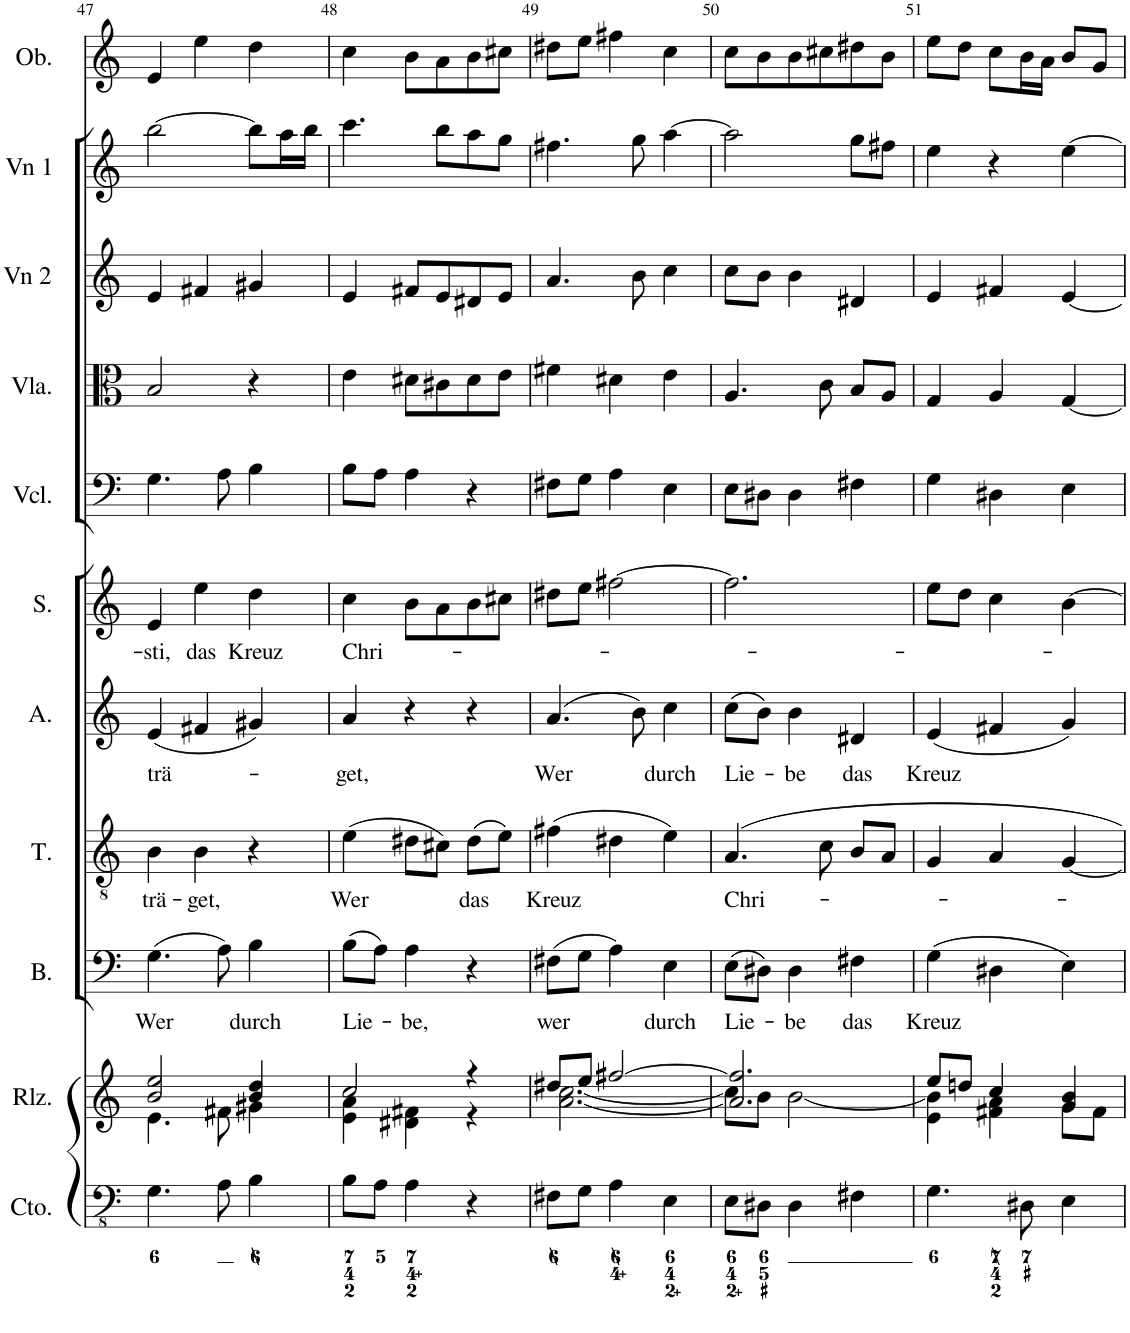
**kern	**kern	**kern	**text	**kern	**text	**kern	**text	**kern	**text	**kern	**kern	**kern	**kern	**kern	**kern	**kern
*part13	*part12	*part11	*part11	*part10	*part10	*part9	*part9	*part8	*part8	*part7	*part6	*part5	*part4	*part3	*part2	*part1
*staff13	*staff12	*staff11	*staff11	*staff10	*staff10	*staff9	*staff9	*staff8	*staff8	*staff7	*staff6	*staff5	*staff4	*staff3	*staff2	*staff1
*I"Continuo	*I"Rlzn.	*I"Bass	*	*I"Tenor	*	*I"Alto	*	*I"Soprano	*	*I"Contrabass	*I"'Cello/Cb	*I"Viola	*I"Violin 2	*I"Violin 1	*I"OboeXEQ	*I"Oboe
*I'Cto.	*I'Rlz.	*I'B.	*	*I'T.	*	*I'A.	*	*I'S.	*	*I'Cb	*	*I'Vla.	*I'Vn 2	*I'Vn 1	*I'Ob	*I'Ob.
!!LO:PB:g=z
*clefFv4	*clefG2	*clefF4	*	*clefGv2	*	*clefG2	*	*clefG2	*	*clefFv4	*clefF4	*clefC3	*clefG2	*clefG2	*clefG2	*clefG2
*	*	*	*	*	*	*	*	*	*	*Trd7c12	*	*	*	*	*	*
*k[]	*k[]	*k[]	*	*k[]	*	*k[]	*	*k[]	*	*k[]	*k[]	*k[]	*k[]	*k[]	*k[]	*k[]
*M3/4	*M3/4	*M3/4	*	*M3/4	*	*M3/4	*	*M3/4	*	*M3/4	*M3/4	*M3/4	*M3/4	*M3/4	*M3/4	*M3/4
=47	=47	=47	=47	=47	=47	=47	=47	=47	=47	=47	=47	=47	=47	=47	=47	=47
*	*^	*	*	*	*	*	*	*	*	*	*	*	*	*	*	*
!	!	!	!	!LO:LY:b	!	!LO:LY:b	!	!LO:LY:b	!	!LO:LY:b	!	!	!	!	!	!	!
4.GG\	2b/ 2ee/	4.e\	(4.G\	Wer	4B\	trä-	(4e/	trä-	4e/	sti,	4.GG	4.G\	2B/	4e/	[2bb\	4e	4e/
!	!	!	!	!	!	!LO:LY:b	!	!	!	!LO:LY:b	!	!	!	!	!	!	!
.	.	.	.	.	4B\	-get,	4f#X/	.	4ee\	das	.	.	.	4f#X/	.	4ee	4ee\
8AA\	.	8f#X\	8A\)	.	.	.	.	.	.	.	8AA	8A\	.	.	.	.	.
!	!	!	!	!LO:LY:b	!	!	!	!	!	!LO:LY:b	!	!	!	!	!	!	!
4BB\	4b/ 4dd/	4g#X\	4B\	durch	4r	.	4g#X/)	.	4dd\	Kreuz	4BB	4B\	4r	4g#X/	8bb\L]	4dd	4dd\
.	.	.	.	.	.	.	.	.	.	.	.	.	.	.	16aa\L	.	.
.	.	.	.	.	.	.	.	.	.	.	.	.	.	.	16bb\JJ	.	.
=48	=48	=48	=48	=48	=48	=48	=48	=48	=48	=48	=48	=48	=48	=48	=48	=48	=48
!	!	!	!	!LO:LY:b	!	!LO:LY:b	!	!LO:LY:b	!	!LO:LY:b	!	!	!	!	!	!	!
8BB\L	2cc/	4e\ 4a\	(8B\L	Lie-	(4e\	Wer	4a/	-get,	4cc\	Chri-	8BB/L	8B\L	4e\	4e/	4.ccc\	4cc	4cc\
8AA\J	.	.	8A\J)	.	.	.	.	.	.	.	8AA/J	8A\J	.	.	.	.	.
!	!	!	!	!LO:LY:b	!	!	!	!	!	!	!	!	!	!	!	!	!
4AA\	.	4d#X\ 4f#X\	4A\	-be,	8d#X\L	.	4r	.	8b\L	.	4AA	4A\	8d#X\L	8f#X/L	.	8b/L	8b\L
.	.	.	.	.	8c#X\J)	.	.	.	8a\	.	.	.	8c#X\	8e/	8bb\L	8a/J	8a\
!	!	!	!	!	!	!LO:LY:b	!	!	!	!	!	!	!	!	!	!	!
4r	4r	4r	4r	.	(8d#\L	das	4r	.	8b\	.	4r	4r	8d#\	8d#X/	8aa\	8b\L	8b\
.	.	.	.	.	8e\J)	.	.	.	8cc#X\J	.	.	.	8e\J	8e/J	8gg\J	8cc#X\J	8cc#X\J
=49	=49	=49	=49	=49	=49	=49	=49	=49	=49	=49	=49	=49	=49	=49	=49	=49	=49
!	!	!	!	!LO:LY:b	!	!LO:LY:b	!	!LO:LY:b	!	!	!	!	!	!	!	!	!
8FF#X\L	8dd#X/L	[2.a\ [2.cc\	(8F#X\L	wer	(4f#X\	Kreuz	(4.a/	Wer	8dd#X\L	.	8FF#X/L	8F#X\L	4f#X\	4.a/	4.ff#X\	8dd#X\L	8dd#X\L
8GG\J	8ee/J	.	8G\J	.	.	.	.	.	8ee\J	.	8GG/J	8G\J	.	.	.	8ee\J	8ee\J
4AA\	[2ff#X/	.	4A\)	.	4d#X\	.	.	.	[2ff#X\	.	4AA	4A\	4d#X\	.	.	4ff#X	4ff#X\
.	.	.	.	.	.	.	8b\)	.	.	.	.	.	.	8b\	8gg\	.	.
!	!	!	!	!LO:LY:b	!	!	!	!LO:LY:b	!	!	!	!	!	!	!	!	!
4EE\	.	.	4E\	durch	4e\)	.	4cc\	durch	.	.	4EE	4E\	4e\	4cc\	[4aa\	4cc	4cc\
=50	=50	=50	=50	=50	=50	=50	=50	=50	=50	=50	=50	=50	=50	=50	=50	=50	=50
!	!	!	!	!LO:LY:b	!	!LO:LY:b	!	!LO:LY:b	!	!	!	!	!	!	!	!	!
8EE\L	2.a/] 2.ff#/]	8cc\L]	(8E\L	Lie-	4.A/	Chri-	(8cc\L	Lie-	2.ff#\]	.	8EE/L	8E\L	4.A/	8cc\L	2aa\]	8cc\L	8cc\L
8DD#X\J	.	8b\J	8D#X\J)	.	.	.	8b\J)	.	.	.	8DD#X/J	8D#X\J	.	8b\J	.	8b\J	8b\
!	!	!	!	!LO:LY:b	!	!	!	!LO:LY:b	!	!	!	!	!	!	!	!	!
4DD#\	.	[2b\	4D#\	be	.	.	4b\	-be	.	.	4DD#	4D#\	.	4b\	.	8b\L	8b\
.	.	.	.	.	8c\	.	.	.	.	.	.	.	8c\	.	.	8cc#X\J	8cc#X\
!	!	!	!	!LO:LY:b	!	!	!	!LO:LY:b	!	!	!	!	!	!	!	!	!
4FF#X\	.	.	4F#X\	das	8B/L	.	4d#X/	das	.	.	4FF#X	4F#X\	8B/L	4d#X/	8gg\L	8dd#X\L	8dd#X\
.	.	.	.	.	8A/J	.	.	.	.	.	.	.	8A/J	.	8ff#X\J	8b\J	8b\J
=51	=51	=51	=51	=51	=51	=51	=51	=51	=51	=51	=51	=51	=51	=51	=51	=51	=51
!	!	!	!	!LO:LY:b	!	!	!	!LO:LY:b	!	!	!	!	!	!	!	!	!
4.GG\	8ee/L	4e\ 4b\]	(4G\	Kreuz	4G/	.	(4e/	Kreuz	8ee\L	.	4GG	4G\	4G/	4e/	4ee\	8ee\L	8ee\L
.	8ddn/J	.	.	.	.	.	.	.	8dd\J	.	.	.	.	.	.	8dd\J	8dd\J
.	4cc/	4f#X\ 4a\	4D#X\	.	4A/	.	4f#X/	.	4cc\	.	4EE-X	4D#X\	4A/	4f#X/	4r	8cc\L	8cc\L
8DD#X\	.	.	.	.	.	.	.	.	.	.	.	.	.	.	.	16b\L	16b\L
.	.	.	.	.	.	.	.	.	.	.	.	.	.	.	.	16a\JJ	16a\JJ
4EE\	4g/ 4b/	8g\L	4E\)	.	[4G/	.	4g/)	.	[4b\	.	4EEn	4E\	[4G/	[4e/	[4ee\	8b/L	8b/L
.	.	8f#\J	.	.	.	.	.	.	.	.	.	.	.	.	.	8g/J	8g/J
*	*v	*v	*	*	*	*	*	*	*	*	*	*	*	*	*	*	*
=	=	=	=	=	=	=	=	=	=	=	=	=	=	=	=	=
*-	*-	*-	*-	*-	*-	*-	*-	*-	*-	*-	*-	*-	*-	*-	*-	*-
